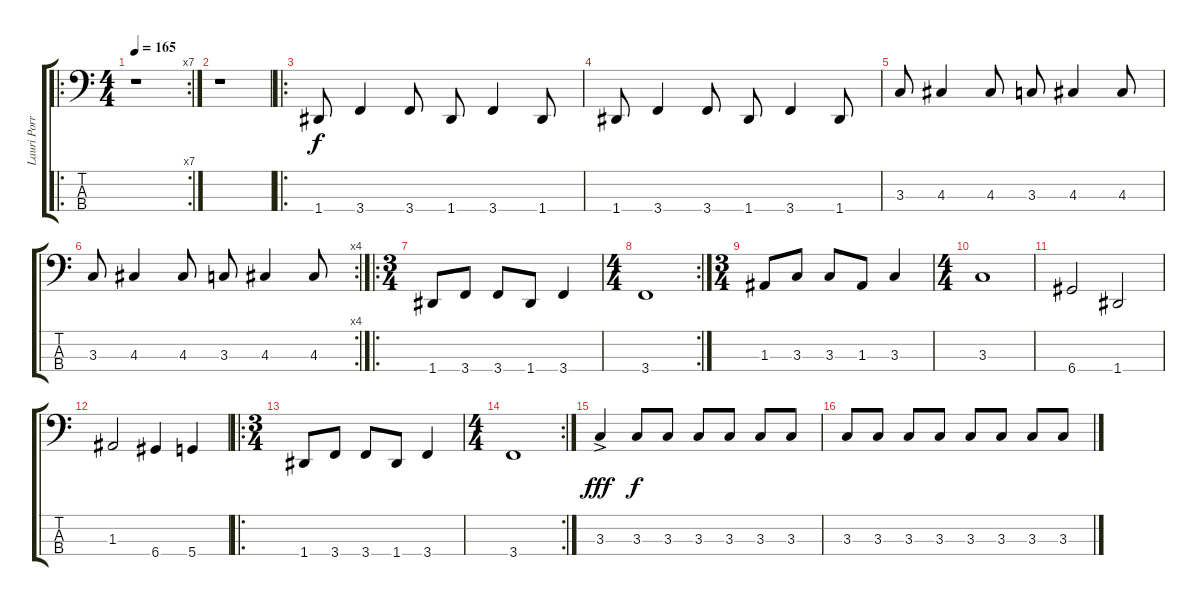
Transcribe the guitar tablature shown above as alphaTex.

\track ("Lauri Porra" "Lauri Porr") {instrument synthbass2}
\staff {score tabs}
\tuning (G2 D2 A1 D1) {hide}
\ro
\rc 7
\ts (4 4)
\tempo 165
\clef f4
\ks c
r.1{dy f instrument synthbass2} |
r.1 |
\ro
1.4.8 3.4.4 3.4.8 1.4.8 3.4.4 1.4.8 |
1.4.8 3.4.4 3.4.8 1.4.8 3.4.4 1.4.8 |
3.3.8 4.3.4 4.3.8 3.3.8 4.3.4 4.3.8 |
\rc 4
3.3.8 4.3.4 4.3.8 3.3.8 4.3.4 4.3.8 |
\ro
\ts (3 4)
1.4.8 3.4.8 3.4.8 1.4.8 3.4.4 |
\rc 2
\ts (4 4)
3.4.1 |
\ts (3 4)
1.3.8 3.3.8 3.3.8 1.3.8 3.3.4 |
\ts (4 4)
3.3.1 |
6.4.2 1.4.2 |
1.3.2 6.4.4 5.4.4 |
\ro
\ts (3 4)
1.4.8 3.4.8 3.4.8 1.4.8 3.4.4 |
\rc 2
\ts (4 4)
3.4.1 |
3.3{ac}.4{dy fff} 3.3.8{dy f} 3.3.8 3.3.8 3.3.8 3.3.8 3.3.8 |
3.3.8 3.3.8 3.3.8 3.3.8 3.3.8 3.3.8 3.3.8 3.3.8
